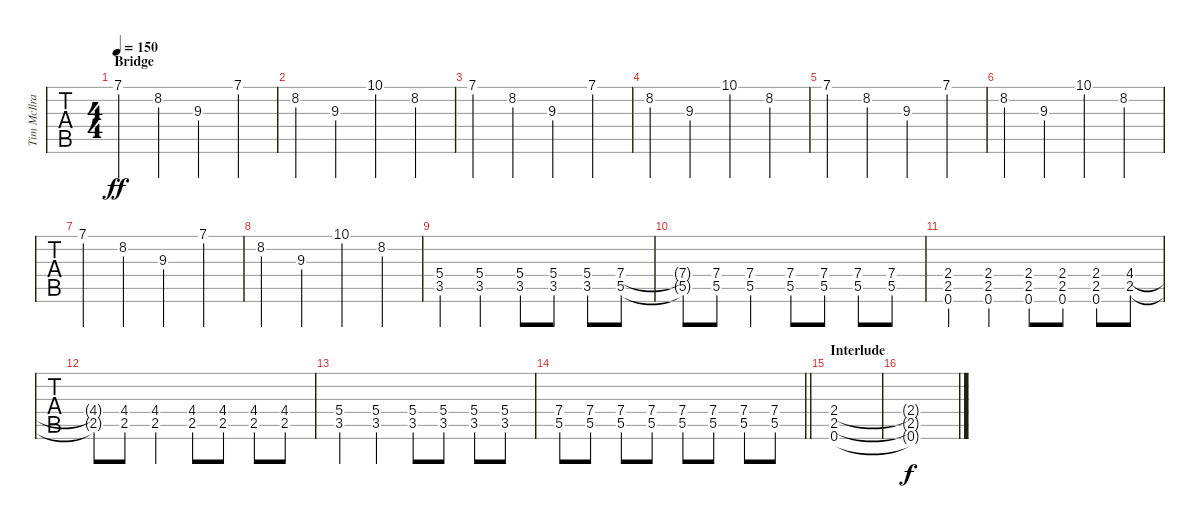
\track ("Tim McIlrath - Guitar Two" "Tim McIlra") {instrument distortionguitar}
\staff {tabs}
\tuning (Eb4 Bb3 Gb3 Db3 Ab2 Eb2) {hide}
\ts (4 4)
\section ("" "Bridge")
\tempo 150
\clef g2
\ks db
7.1.4{dy ff instrument electricguitarclean} 8.2.4 9.3.4 7.1.4 |
8.2.4 9.3.4 10.1.4 8.2.4 |
7.1.4 8.2.4 9.3.4 7.1.4 |
8.2.4 9.3.4 10.1.4 8.2.4 |
7.1.4 8.2.4 9.3.4 7.1.4 |
8.2.4 9.3.4 10.1.4 8.2.4 |
7.1.4 8.2.4 9.3.4 7.1.4 |
8.2.4 9.3.4 10.1.4 8.2.4 |
(5.4 3.5).4{volume 8 balance 12 instrument distortionguitar} (5.4 3.5).4 (5.4 3.5).8 (5.4 3.5).8 (5.4 3.5).8 (7.4 5.5).8 |
(7.4{t} 5.5{t}).8 (7.4 5.5).8 (7.4 5.5).4 (7.4 5.5).8 (7.4 5.5).8 (7.4 5.5).8 (7.4 5.5).8 |
(2.4 2.5 0.6).4 (2.4 2.5 0.6).4 (2.4 2.5 0.6).8 (2.4 2.5 0.6).8 (2.4 2.5 0.6).8 (4.4 2.5).8 |
(4.4{t} 2.5{t}).8 (4.4 2.5).8 (4.4 2.5).4 (4.4 2.5).8 (4.4 2.5).8 (4.4 2.5).8 (4.4 2.5).8 |
(5.4 3.5).4 (5.4 3.5).4 (5.4 3.5).8 (5.4 3.5).8 (5.4 3.5).8 (5.4 3.5).8 |
\barLineRight lightlight
(7.4 5.5).8 (7.4 5.5).8 (7.4 5.5).8 (7.4 5.5).8 (7.4 5.5).8 (7.4 5.5).8 (7.4 5.5).8 (7.4 5.5).8 |
\section ("" "Interlude")
(2.4 2.5 0.6).1{balance 16} |
(2.4{t} 2.5{t} 0.6{t}).1{dy f}
